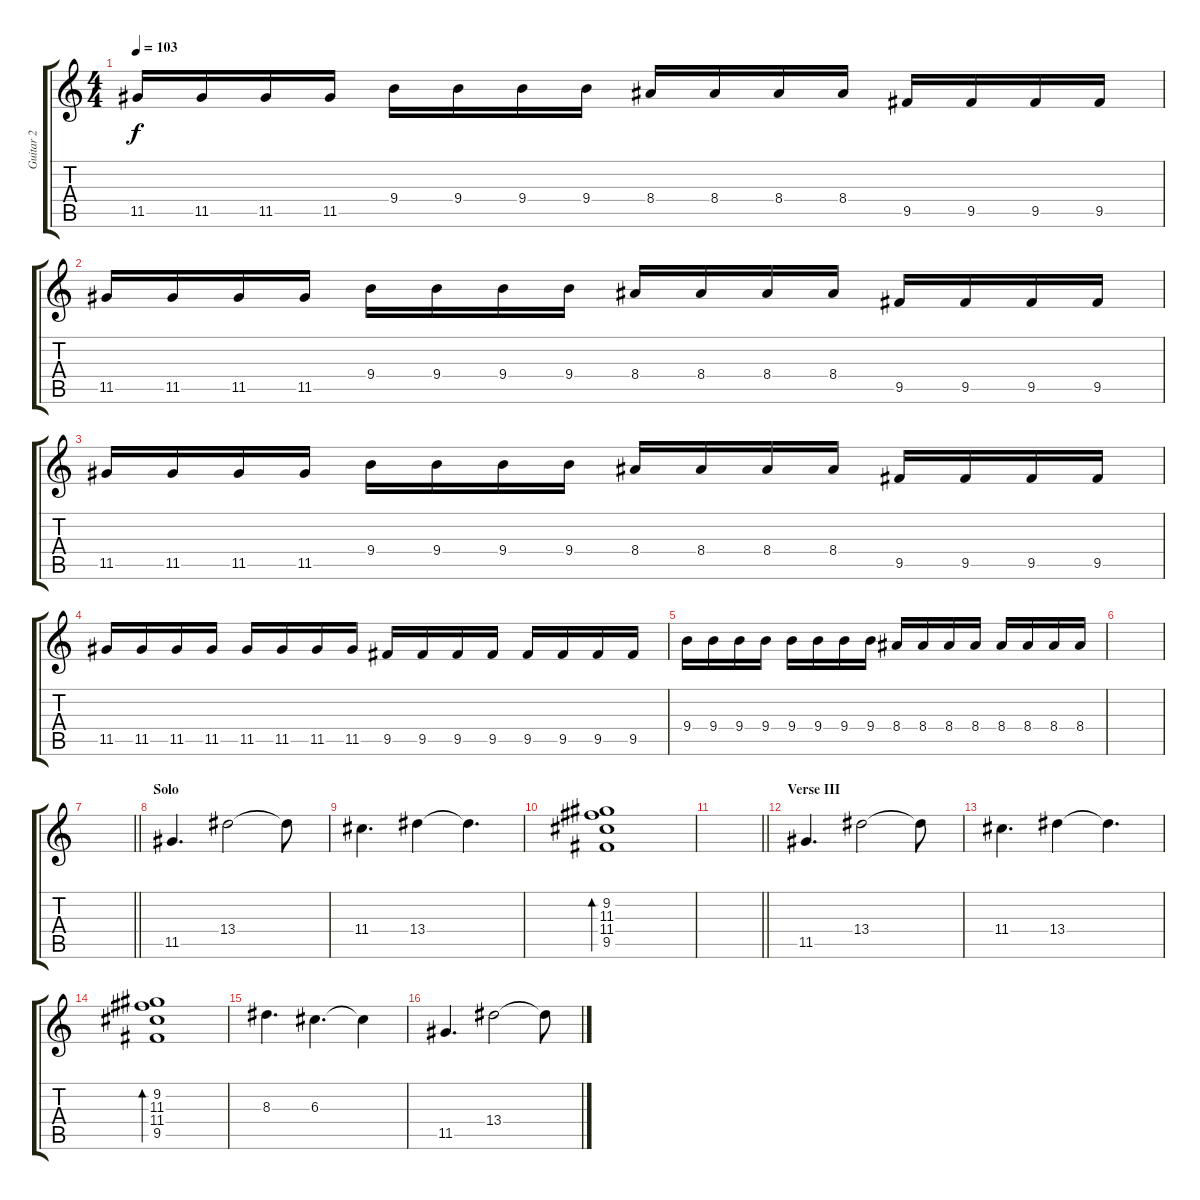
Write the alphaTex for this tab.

\track ("Guitar 2" "Guitar 2") {instrument electricguitarjazz}
\staff {score tabs}
\tuning (E4 B3 G3 D3 A2 E2) {hide}
\ts (4 4)
\tempo 103
\clef g2
\ks c
11.5.16{dy f} 11.5.16 11.5.16 11.5.16 9.4.16 9.4.16 9.4.16 9.4.16 8.4.16 8.4.16 8.4.16 8.4.16 9.5.16 9.5.16 9.5.16 9.5.16 |
11.5.16 11.5.16 11.5.16 11.5.16 9.4.16 9.4.16 9.4.16 9.4.16 8.4.16 8.4.16 8.4.16 8.4.16 9.5.16 9.5.16 9.5.16 9.5.16 |
11.5.16 11.5.16 11.5.16 11.5.16 9.4.16 9.4.16 9.4.16 9.4.16 8.4.16 8.4.16 8.4.16 8.4.16 9.5.16 9.5.16 9.5.16 9.5.16 |
11.5.16 11.5.16 11.5.16 11.5.16 11.5.16 11.5.16 11.5.16 11.5.16 9.5.16 9.5.16 9.5.16 9.5.16 9.5.16 9.5.16 9.5.16 9.5.16 |
9.4.16 9.4.16 9.4.16 9.4.16 9.4.16 9.4.16 9.4.16 9.4.16 8.4.16 8.4.16 8.4.16 8.4.16 8.4.16 8.4.16 8.4.16 8.4.16 |
|
\barLineRight lightlight
|
\section ("" "Solo")
11.5.4{d volume 7 balance 15} 13.4.2 13.4{t}.8 |
11.4.4{d} 13.4.4 13.4{t}.4{d} |
(9.2 11.3 11.4 9.5).1{bd 240} |
\barLineRight lightlight
|
\section ("" "Verse III")
11.5.4{d volume 13} 13.4.2 13.4{t}.8 |
11.4.4{d} 13.4.4 13.4{t}.4{d} |
(9.2 11.3 11.4 9.5).1{bd 240} |
8.3.4{d} 6.3.4{d} 6.3{t}.4 |
11.5.4{d} 13.4.2 13.4{t}.8
